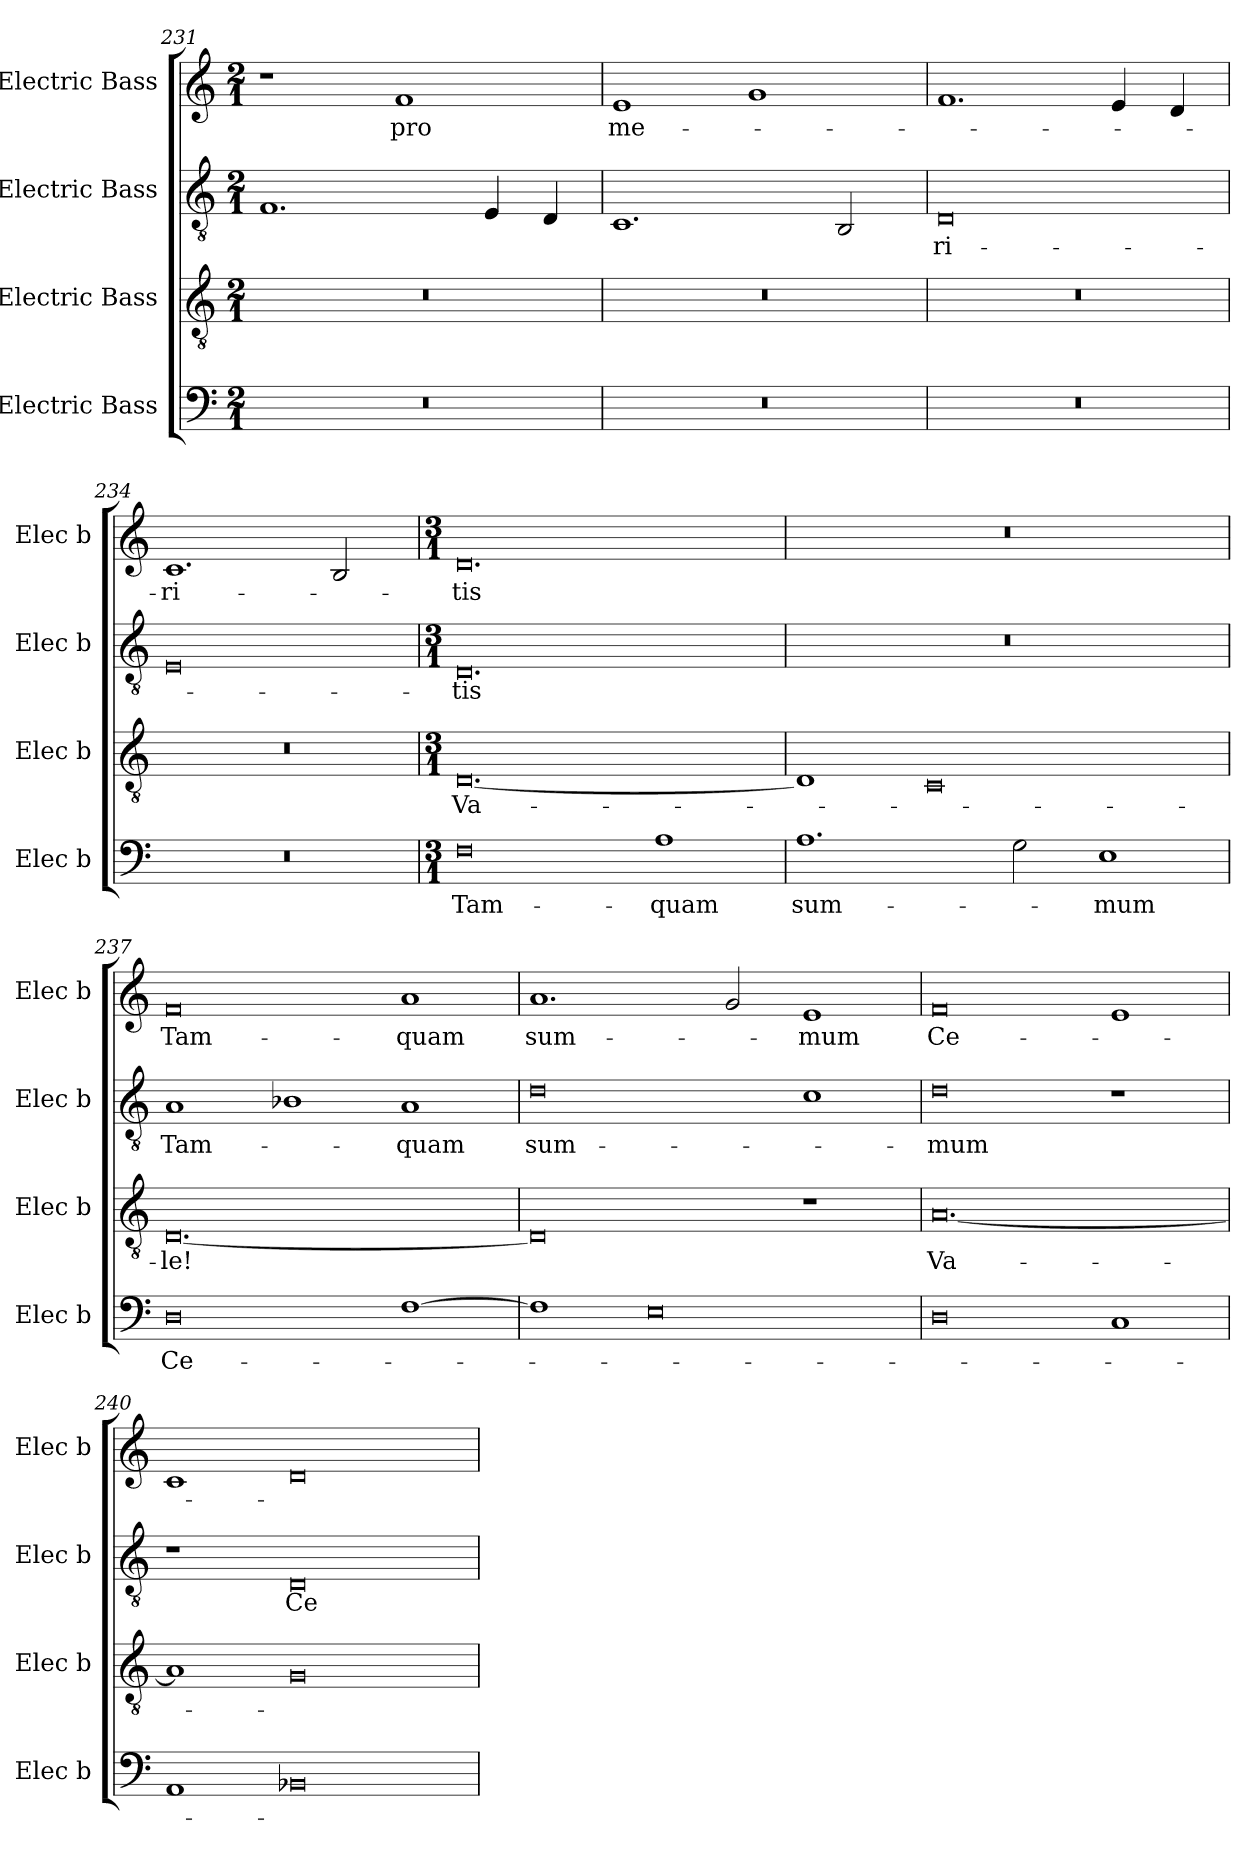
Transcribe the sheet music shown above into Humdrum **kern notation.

**kern	**text	**kern	**text	**kern	**text	**kern	**text
*part4	*part4	*part3	*part3	*part2	*part2	*part1	*part1
*staff4	*staff4	*staff3	*staff3	*staff2	*staff2	*staff1	*staff1
*I"Electric Bass	*	*I"Electric Bass	*	*I"Electric Bass	*	*I"Electric Bass	*
*I'Elec b	*	*I'Elec b	*	*I'Elec b	*	*I'Elec b	*
!!LO:PB:g=z
*clefF4	*	*clefGv2	*	*clefGv2	*	*clefG2	*
*M2/1	*	*M2/1	*	*M2/1	*	*M2/1	*
=231	=231	=231	=231	=231	=231	=231	=231
0r	.	0r	.	1.F	.	1r	.
!	!	!	!	!	!	!	!LO:LY:b
.	.	.	.	.	.	1f	pro
.	.	.	.	4E/	.	.	.
.	.	.	.	4D/	.	.	.
=232	=232	=232	=232	=232	=232	=232	=232
!	!	!	!	!	!	!	!LO:LY:b
0r	.	0r	.	1.C	.	1e	me-
.	.	.	.	.	.	1g	.
.	.	.	.	2BB/	.	.	.
=233	=233	=233	=233	=233	=233	=233	=233
!	!	!	!	!	!LO:LY:b	!	!
0r	.	0r	.	0D	-ri-	1.f	.
.	.	.	.	.	.	4e/	.
.	.	.	.	.	.	4d/	.
=234	=234	=234	=234	=234	=234	=234	=234
!	!	!	!	!	!	!	!LO:LY:b
0r	.	0r	.	0E	.	1.c	-ri-
.	.	.	.	.	.	2B/	.
=235	=235	=235	=235	=235	=235	=235	=235
*M3/1	*	*M3/1	*	*M3/1	*	*M3/1	*
!	!LO:LY:b	!	!LO:LY:b	!	!LO:LY:b	!	!LO:LY:b
0F	Tam-	[0.D	Va-	0.D	-tis	0.d	-tis
!	!LO:LY:b	!	!	!	!	!	!
1A	-quam	.	.	.	.	.	.
=236	=236	=236	=236	=236	=236	=236	=236
!	!LO:LY:b	!	!	!	!	!	!
1.A	sum-	1D]	.	0.r	.	0.r	.
.	.	0C	.	.	.	.	.
2G\	.	.	.	.	.	.	.
!	!LO:LY:b	!	!	!	!	!	!
1E	-mum	.	.	.	.	.	.
=237	=237	=237	=237	=237	=237	=237	=237
!	!LO:LY:b	!	!LO:LY:b	!	!LO:LY:b	!	!LO:LY:b
0D	Ce-	[0.D	-le!	1A	Tam-	0f	Tam-
.	.	.	.	1B-X	.	.	.
!	!	!	!	!	!LO:LY:b	!	!LO:LY:b
[1F	.	.	.	1A	-quam	1a	-quam
!!LO:PB:g=z
=238	=238	=238	=238	=238	=238	=238	=238
!	!	!	!	!	!LO:LY:b	!	!LO:LY:b
1F]	.	0D]	.	0d	sum-	1.a	sum-
0E	.	.	.	.	.	.	.
.	.	.	.	.	.	2g/	.
!	!	!	!	!	!	!	!LO:LY:b
.	.	1r	.	1c	.	1e	-mum
=239	=239	=239	=239	=239	=239	=239	=239
!	!	!	!LO:LY:b	!	!LO:LY:b	!	!LO:LY:b
0D	.	[0.A	Va-	0d	-mum	0f	Ce-
1C	.	.	.	1r	.	1e	.
=240	=240	=240	=240	=240	=240	=240	=240
1AA	.	1A]	.	1r	.	1c	.
!	!	!	!	!	!LO:LY:b	!	!
0BB-X	.	0G	.	0D	Ce-	0d	.
=	=	=	=	=	=	=	=
*-	*-	*-	*-	*-	*-	*-	*-
